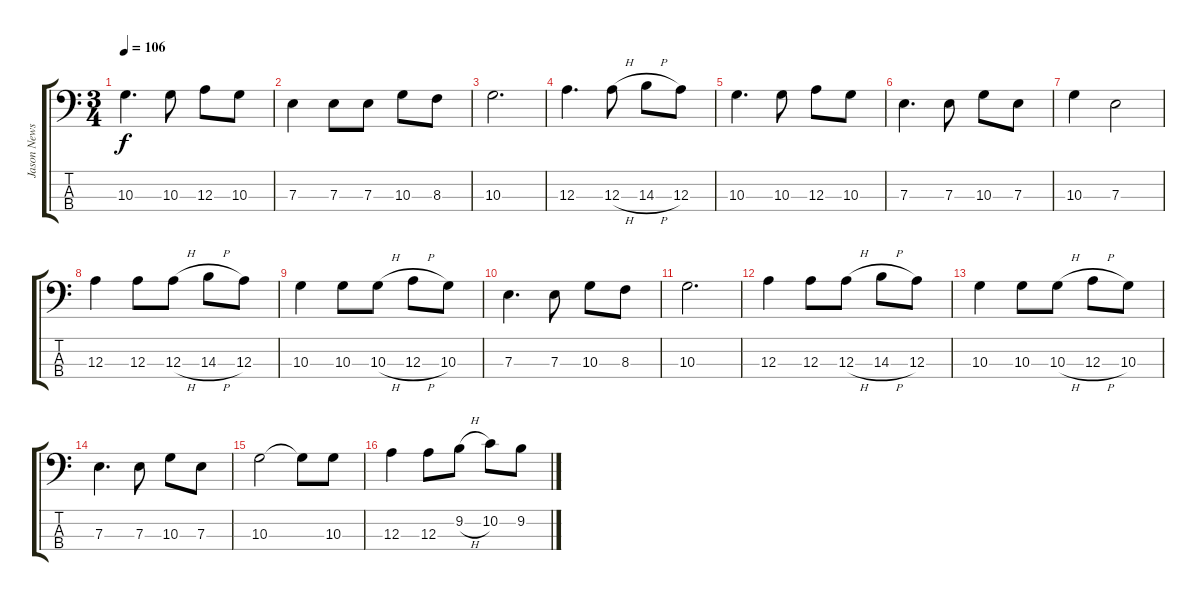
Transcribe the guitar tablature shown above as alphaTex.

\track ("Jason Newstead" "Jason News") {instrument electricbasspick}
\staff {score tabs}
\tuning (G2 D2 A1 E1) {hide}
\ts (3 4)
\tempo 106
\clef f4
\ks c
10.3.4{d dy f} 10.3.8 12.3.8 10.3.8 |
7.3.4 7.3.8 7.3.8 10.3.8 8.3.8 |
10.3.2{d} |
12.3.4{d volume 10} 12.3{h}.8 14.3{h}.8 12.3.8 |
10.3.4{d} 10.3.8 12.3.8 10.3.8 |
7.3.4{d} 7.3.8 10.3.8 7.3.8 |
10.3.4 7.3.2 |
12.3.4{volume 10} 12.3.8 12.3{h}.8 14.3{h}.8 12.3.8 |
10.3.4 10.3.8 10.3{h}.8 12.3{h}.8 10.3.8 |
7.3.4{d} 7.3.8 10.3.8 8.3.8 |
10.3.2{d} |
12.3.4{volume 10} 12.3.8 12.3{h}.8 14.3{h}.8 12.3.8 |
10.3.4 10.3.8 10.3{h}.8 12.3{h}.8 10.3.8 |
7.3.4{d} 7.3.8 10.3.8 7.3.8 |
10.3.2 10.3{t}.8 10.3.8 |
12.3.4{volume 10} 12.3.8 9.2{h}.8 10.2.8 9.2.8
